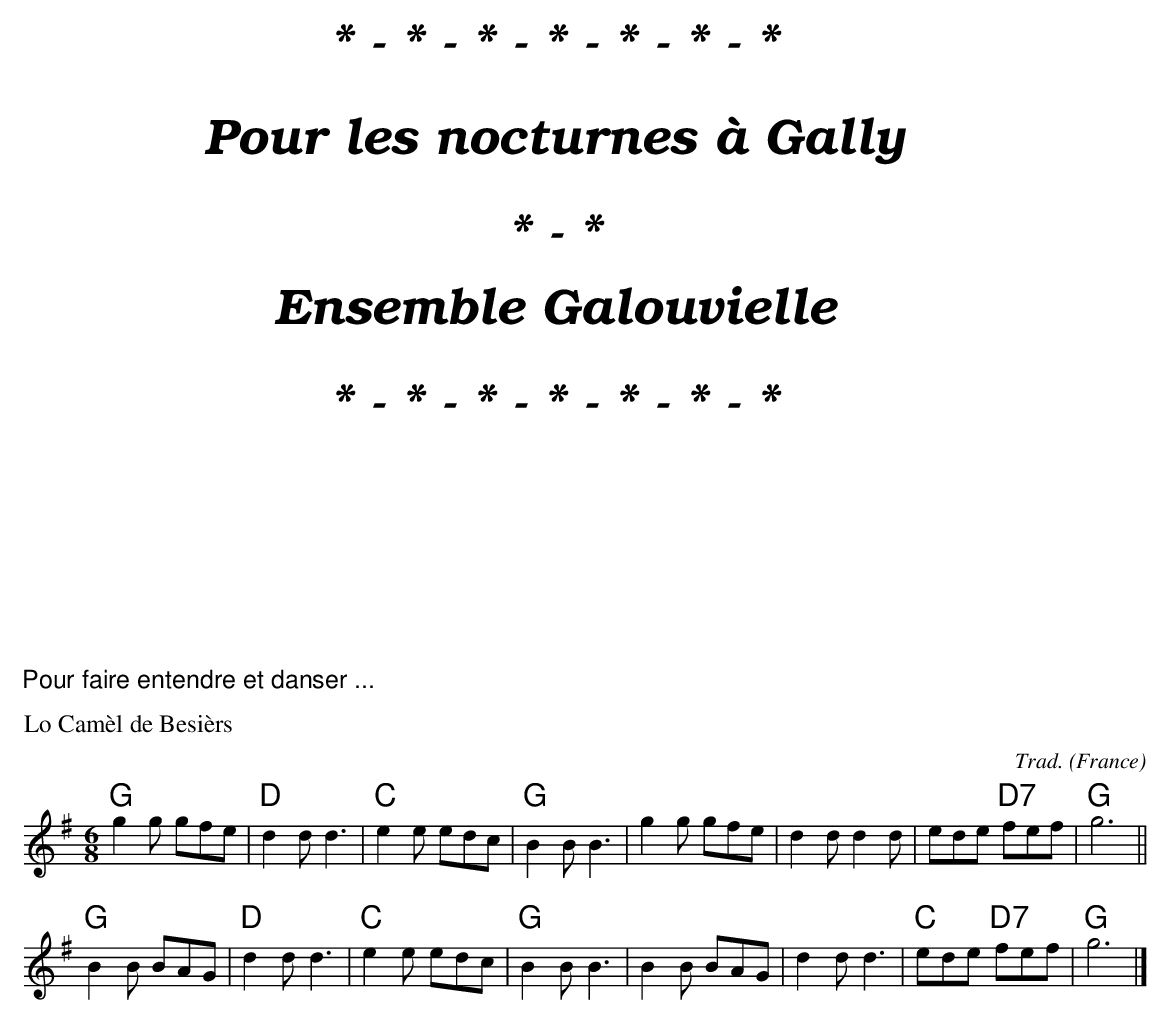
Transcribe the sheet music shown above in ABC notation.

X:1
T:Chameau de Bézier, Le
T:Camèl de Besièrs, Lo
O:France
C:Trad.
M:6/8
L:1/8
K:G
"G"g2g gfe | "D"d2dd3 | "C"e2e edc | "G"B2BB3 |\
g2g gfe | d2dd2d | ede "D7"fef | "G"g6 ||
"G"B2B BAG | "D"d2dd3 | "C"e2e edc | "G"B2BB3 |\
B2B BAG | d2dd3 | "C"ede "D7"fef | "G"g6 |]
